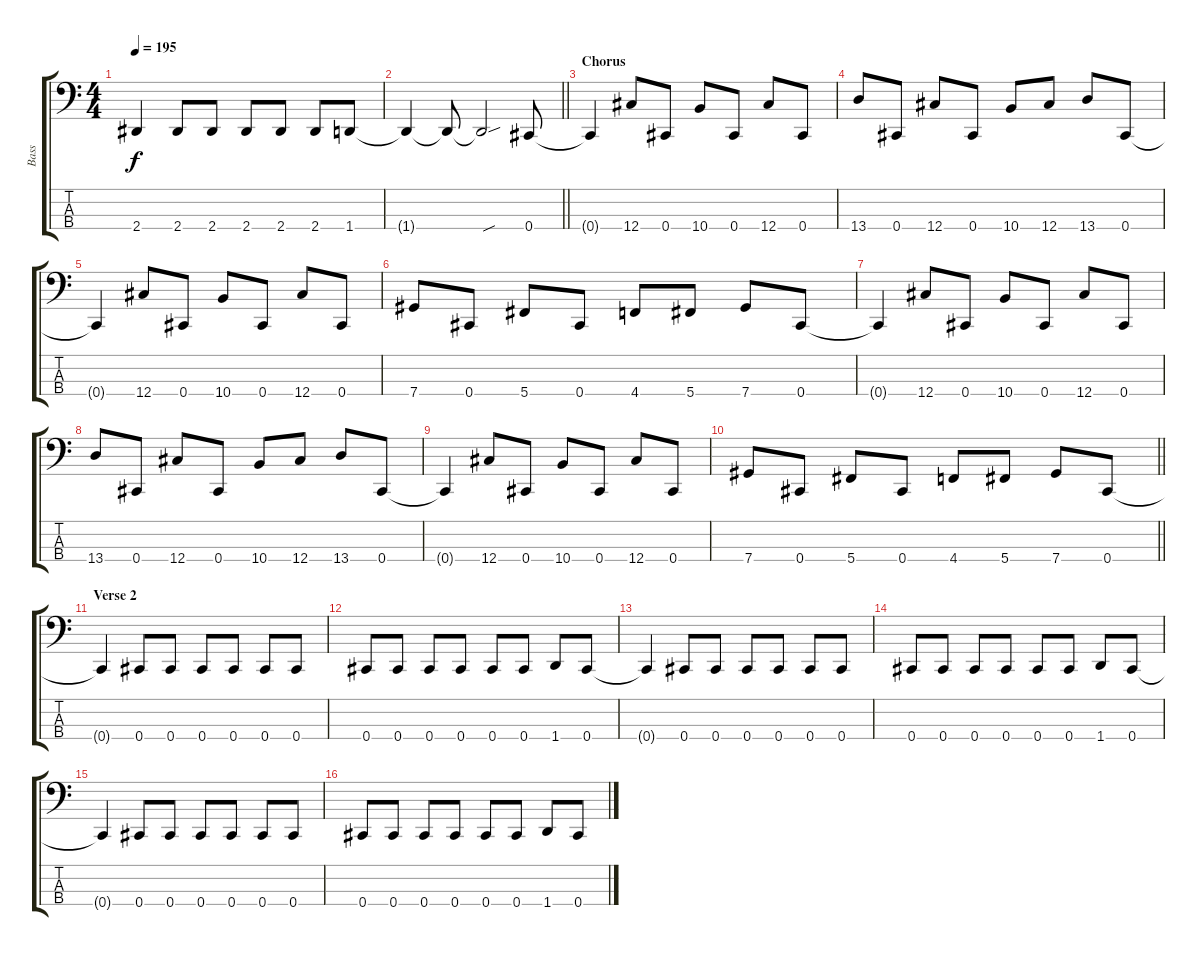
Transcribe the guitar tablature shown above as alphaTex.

\track ("Bass" "Bass") {instrument electricbasspick}
\staff {score tabs}
\tuning (Gb2 Db2 Ab1 Db1) {hide}
\ts (4 4)
\tempo 195
\clef f4
\ks c
2.4{t}.4{dy f} 2.4.8 2.4.8 2.4.8 2.4.8 2.4.8 1.4.8 |
\barLineRight lightlight
1.4{t}.4 1.4{t}.8 1.4{sou t}.2 0.4.8 |
\section ("" "Chorus")
0.4{t}.4 12.4.8 0.4.8 10.4.8 0.4.8 12.4.8 0.4.8 |
13.4.8 0.4.8 12.4.8 0.4.8 10.4.8 12.4.8 13.4.8 0.4.8 |
0.4{t}.4 12.4.8 0.4.8 10.4.8 0.4.8 12.4.8 0.4.8 |
7.4.8 0.4.8 5.4.8 0.4.8 4.4.8 5.4.8 7.4.8 0.4.8 |
0.4{t}.4 12.4.8 0.4.8 10.4.8 0.4.8 12.4.8 0.4.8 |
13.4.8 0.4.8 12.4.8 0.4.8 10.4.8 12.4.8 13.4.8 0.4.8 |
0.4{t}.4 12.4.8 0.4.8 10.4.8 0.4.8 12.4.8 0.4.8 |
\barLineRight lightlight
7.4.8 0.4.8 5.4.8 0.4.8 4.4.8 5.4.8 7.4.8 0.4.8 |
\section ("" "Verse 2")
0.4{t}.4 0.4.8 0.4.8 0.4.8 0.4.8 0.4.8 0.4.8 |
0.4.8 0.4.8 0.4.8 0.4.8 0.4.8 0.4.8 1.4.8 0.4.8 |
0.4{t}.4 0.4.8 0.4.8 0.4.8 0.4.8 0.4.8 0.4.8 |
0.4.8 0.4.8 0.4.8 0.4.8 0.4.8 0.4.8 1.4.8 0.4.8 |
0.4{t}.4 0.4.8 0.4.8 0.4.8 0.4.8 0.4.8 0.4.8 |
0.4.8 0.4.8 0.4.8 0.4.8 0.4.8 0.4.8 1.4.8 0.4.8
